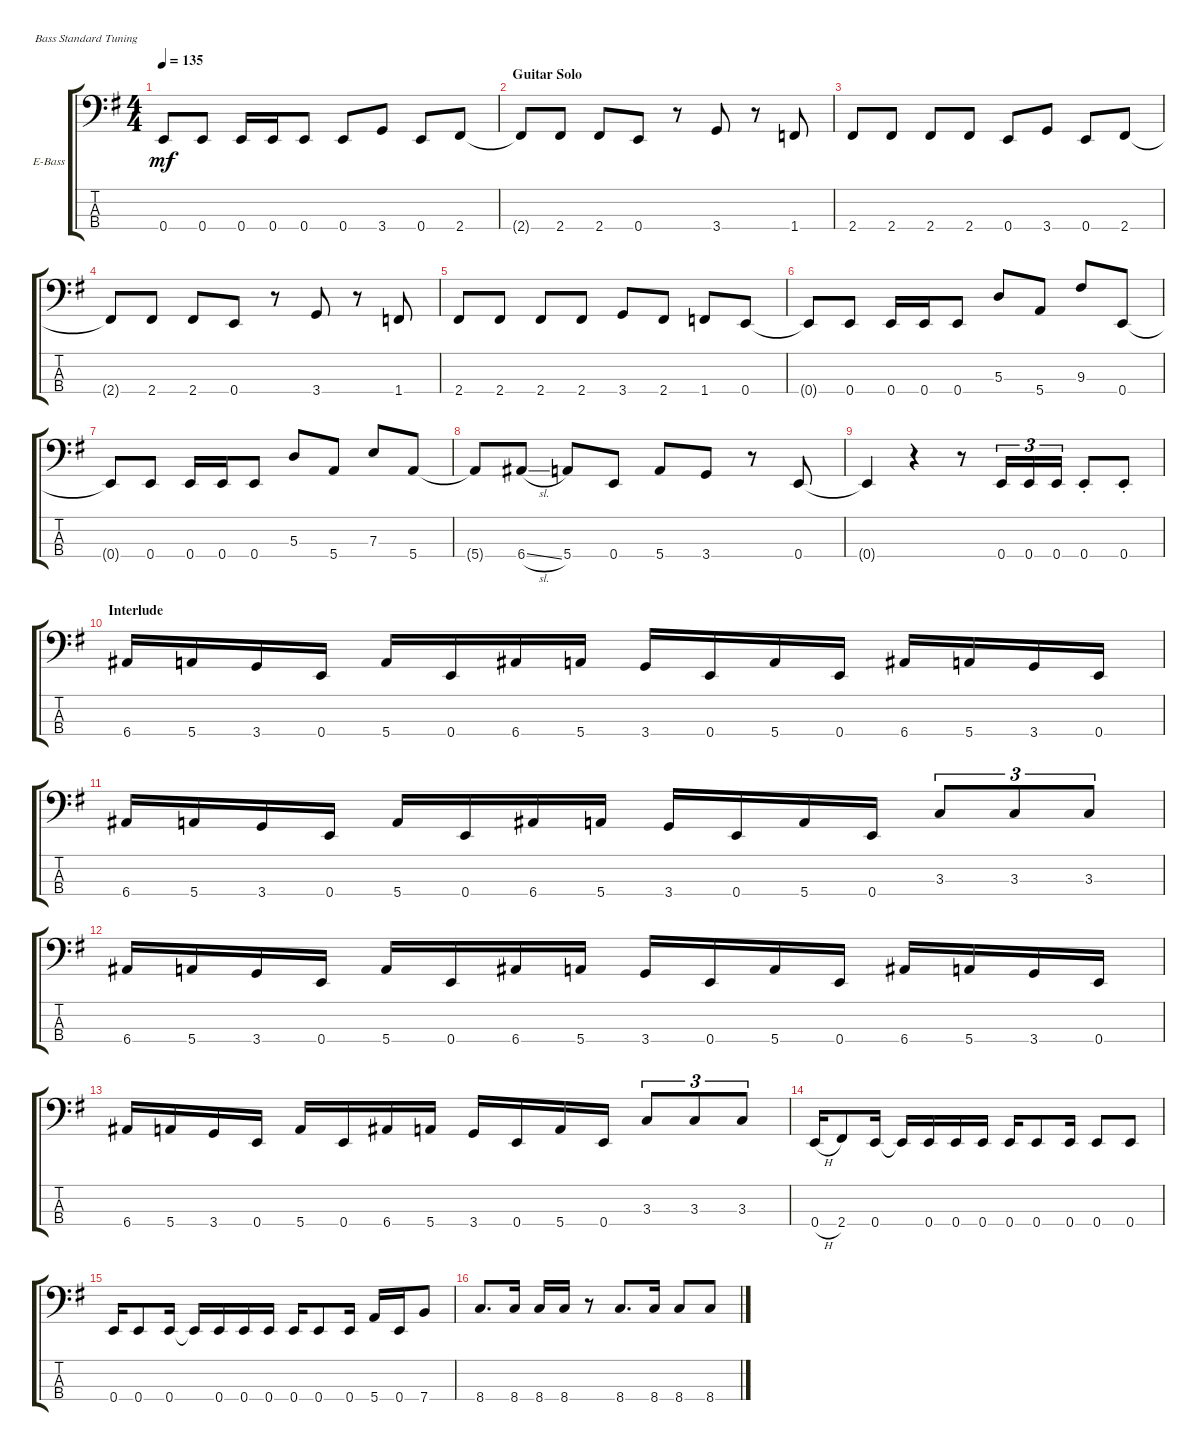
\defaultSystemsLayout 4
\bracketExtendMode groupsimilarinstruments
\firstSystemTrackNameOrientation horizontal
\otherSystemsTrackNameOrientation horizontal
\track ("Electric Bass" "E-Bass") {instrument electricbassfinger}
\staff {score tabs}
\tuning (G2 D2 A1 E1)
\ts (4 4)
\tempo 135
\clef f4
\ks g
0.4{t}.8{dy mf} 0.4.8 0.4.16 0.4.16 0.4.8 0.4.8 3.4.8 0.4.8 2.4.8 |
\section ("" "Guitar Solo")
2.4{t}.8 2.4.8 2.4.8 0.4.8 r.8 3.4.8 r.8 1.4.8 |
2.4.8 2.4.8 2.4.8 2.4.8 0.4.8 3.4.8 0.4.8 2.4.8 |
2.4{t}.8 2.4.8 2.4.8 0.4.8 r.8 3.4.8 r.8 1.4.8 |
2.4.8 2.4.8 2.4.8 2.4.8 3.4.8 2.4.8 1.4.8 0.4.8 |
0.4{t}.8 0.4.8 0.4.16 0.4.16 0.4.8 5.3.8 5.4.8 9.3.8 0.4.8 |
0.4{t}.8 0.4.8 0.4.16 0.4.16 0.4.8 5.3.8 5.4.8 7.3.8 5.4.8 |
5.4{t}.8 6.4{sl}.8 5.4.8 0.4.8 5.4.8 3.4.8 r.8 0.4.8 |
0.4{t}.4 r.4 r.8 0.4.16{tu (3 2)} 0.4.16{tu (3 2)} 0.4.16{tu (3 2)} 0.4{st}.8 0.4{st}.8 |
\section ("" "Interlude")
6.4.16 5.4.16 3.4.16 0.4.16 5.4.16 0.4.16 6.4.16 5.4.16 3.4.16 0.4.16 5.4.16 0.4.16 6.4.16 5.4.16 3.4.16 0.4.16 |
6.4.16 5.4.16 3.4.16 0.4.16 5.4.16 0.4.16 6.4.16 5.4.16 3.4.16 0.4.16 5.4.16 0.4.16 3.3.8{tu (3 2)} 3.3.8{tu (3 2)} 3.3.8{tu (3 2)} |
6.4.16 5.4.16 3.4.16 0.4.16 5.4.16 0.4.16 6.4.16 5.4.16 3.4.16 0.4.16 5.4.16 0.4.16 6.4.16 5.4.16 3.4.16 0.4.16 |
6.4.16 5.4.16 3.4.16 0.4.16 5.4.16 0.4.16 6.4.16 5.4.16 3.4.16 0.4.16 5.4.16 0.4.16 3.3.8{tu (3 2)} 3.3.8{tu (3 2)} 3.3.8{tu (3 2)} |
0.4{h}.16 2.4.8 0.4.16 0.4{t}.16 0.4.16 0.4.16 0.4.16 0.4.16 0.4.8 0.4.16 0.4.8 0.4.8 |
0.4.16 0.4.8 0.4.16 0.4{t}.16 0.4.16 0.4.16 0.4.16 0.4.16 0.4.8 0.4.16 5.4.16 0.4.16 7.4.8 |
8.4.8{d} 8.4.16 8.4.16 8.4.16 r.8 8.4.8{d} 8.4.16 8.4.8 8.4.8
